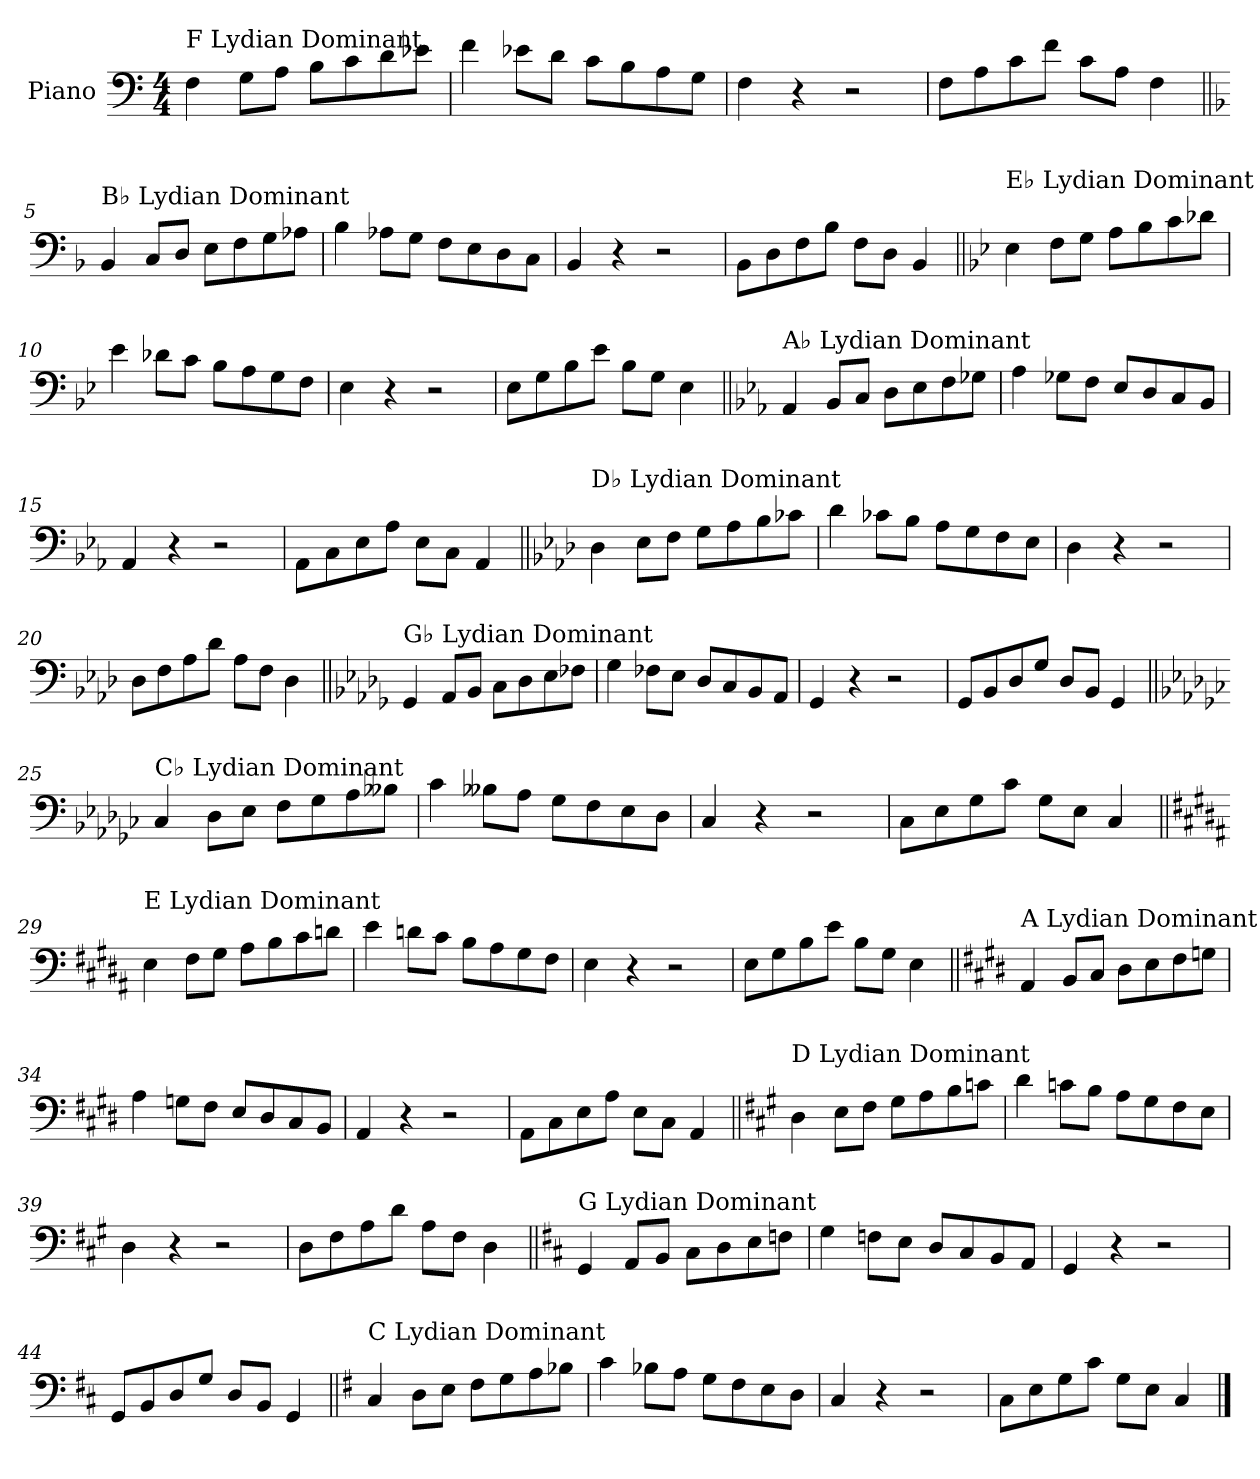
**kern
*part1
*staff1
*I"Piano
*I'Pno.
*clefF4
*k[]
*M4/4
=1
!LO:TX:a:t=F Lydian Dominant
4F\
8G\L
8A\J
8B\L
8c\
8d\
8e-X\J
=2
4f\
8e-X\L
8d\J
8c\L
8B\
8A\
8G\J
=3
4F\
4r
2r
=4
8F\L
8A\
8c\
8f\J
8c\L
8A\J
4F\
!!LO:LB:g=z
=5||
*k[b-]
!LO:TX:a:t=B♭ Lydian Dominant
4BB-/
8C/L
8D/J
8E\L
8F\
8G\
8A-X\J
=6
4B-\
8A-X\L
8G\J
8F\L
8E\
8D\
8C\J
=7
4BB-/
4r
2r
=8
8BB-\L
8D\
8F\
8B-\J
8F\L
8D\J
4BB-/
!!LO:LB:g=z
=9||
*k[b-e-]
!LO:TX:a:t=E♭ Lydian Dominant
4E-\
8F\L
8G\J
8A\L
8B-\
8c\
8d-X\J
=10
4e-\
8d-X\L
8c\J
8B-\L
8A\
8G\
8F\J
=11
4E-\
4r
2r
=12
8E-\L
8G\
8B-\
8e-\J
8B-\L
8G\J
4E-\
!!LO:LB:g=z
=13||
*k[b-e-a-]
!LO:TX:a:t=A♭ Lydian Dominant
4AA-/
8BB-/L
8C/J
8D\L
8E-\
8F\
8G-X\J
=14
4A-\
8G-X\L
8F\J
8E-/L
8D/
8C/
8BB-/J
=15
4AA-/
4r
2r
=16
8AA-\L
8C\
8E-\
8A-\J
8E-\L
8C\J
4AA-/
!!LO:LB:g=z
=17||
*k[b-e-a-d-]
!LO:TX:a:t=D♭ Lydian Dominant
4D-\
8E-\L
8F\J
8G\L
8A-\
8B-\
8c-X\J
=18
4d-\
8c-X\L
8B-\J
8A-\L
8G\
8F\
8E-\J
=19
4D-\
4r
2r
=20
8D-\L
8F\
8A-\
8d-\J
8A-\L
8F\J
4D-\
!!LO:LB:g=z
=21||
*k[b-e-a-d-g-]
!LO:TX:a:t=G♭ Lydian Dominant
4GG-/
8AA-/L
8BB-/J
8C\L
8D-\
8E-\
8F-X\J
=22
4G-\
8F-X\L
8E-\J
8D-/L
8C/
8BB-/
8AA-/J
=23
4GG-/
4r
2r
=24
8GG-/L
8BB-/
8D-/
8G-/J
8D-/L
8BB-/J
4GG-/
!!LO:LB:g=z
=25||
*k[b-e-a-d-g-c-]
!LO:TX:a:t=C♭ Lydian Dominant
4C-/
8D-\L
8E-\J
8F\L
8G-\
8A-\
8B--X\J
=26
4c-\
8B--X\L
8A-\J
8G-\L
8F\
8E-\
8D-\J
=27
4C-/
4r
2r
=28
8C-\L
8E-\
8G-\
8c-\J
8G-\L
8E-\J
4C-/
!!LO:LB:g=z
=29||
*k[f#c#g#d#a#]
!LO:TX:a:t=E Lydian Dominant
4E\
8F#\L
8G#\J
8A#\L
8B\
8c#\
8dn\J
=30
4e\
8dn\L
8c#\J
8B\L
8A#\
8G#\
8F#\J
=31
4E\
4r
2r
=32
8E\L
8G#\
8B\
8e\J
8B\L
8G#\J
4E\
!!LO:LB:g=z
=33||
*k[f#c#g#d#]
!LO:TX:a:t=A Lydian Dominant
4AA/
8BB/L
8C#/J
8D#\L
8E\
8F#\
8Gn\J
=34
4A\
8Gn\L
8F#\J
8E/L
8D#/
8C#/
8BB/J
=35
4AA/
4r
2r
=36
8AA\L
8C#\
8E\
8A\J
8E\L
8C#\J
4AA/
!!LO:LB:g=z
=37||
*k[f#c#g#]
!LO:TX:a:t=D Lydian Dominant
4D\
8E\L
8F#\J
8G#\L
8A\
8B\
8cn\J
=38
4d\
8cn\L
8B\J
8A\L
8G#\
8F#\
8E\J
=39
4D\
4r
2r
=40
8D\L
8F#\
8A\
8d\J
8A\L
8F#\J
4D\
!!LO:LB:g=z
=41||
*k[f#c#]
!LO:TX:a:t=G Lydian Dominant
4GG/
8AA/L
8BB/J
8C#\L
8D\
8E\
8Fn\J
=42
4G\
8Fn\L
8E\J
8D/L
8C#/
8BB/
8AA/J
=43
4GG/
4r
2r
=44
8GG/L
8BB/
8D/
8G/J
8D/L
8BB/J
4GG/
!!LO:LB:g=z
=45||
*k[f#]
!LO:TX:a:t=C Lydian Dominant
4C/
8D\L
8E\J
8F#\L
8G\
8A\
8B-X\J
=46
4c\
8B-X\L
8A\J
8G\L
8F#\
8E\
8D\J
=47
4C/
4r
2r
=48
8C\L
8E\
8G\
8c\J
8G\L
8E\J
4C/
==
*-
